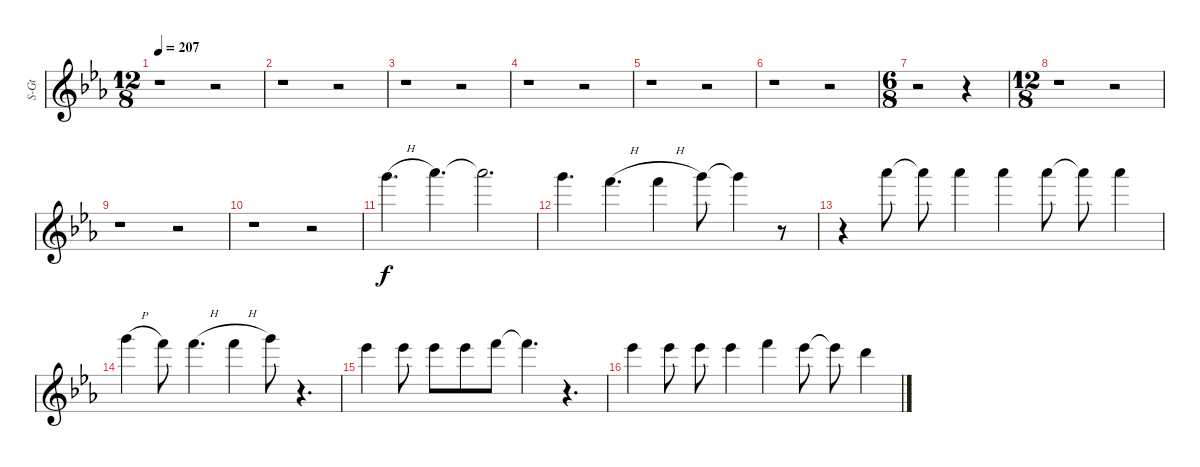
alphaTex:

\bracketExtendMode groupsimilarinstruments
\otherSystemsTrackNameOrientation horizontal
\track ("Choir" "S-Gt") {instrument flute}
\staff {score}
\tuning (E5 B4 G4 D4 A3 E3)
\displaytranspose 12
\ts (12 8)
\tempo 207
\clef g2
\ks eb
r.1{dy f beam Down} r.2{beam Down} |
r.1{beam Down} r.2{beam Down} |
r.1{beam Down} r.2{beam Down} |
r.1{beam Down} r.2{beam Down} |
r.1{beam Down} r.2{beam Down} |
r.1{beam Down} r.2{beam Down} |
\ts (6 8)
r.2{beam Down} r.4{beam Down} |
\ts (12 8)
r.1{beam Down} r.2{beam Down} |
r.1{beam Down} r.2{beam Down} |
r.1{beam Down} r.2{beam Down} |
3.1{h acc forcenatural}.4{d beam Down} 4.1{acc b}.4{d beam Down} 4.1{t acc b}.2{d beam Down} |
3.1{acc forcenatural}.4{d beam Down} 1.1{h acc forcenatural}.4{d beam Down} 1.1{h acc forcenatural}.4{beam Down} 3.1{acc forcenatural}.8{beam Down} 3.1{t acc forcenatural}.4{beam Down} r.8{beam Down} |
r.4{beam Down} 4.1{acc b}.8{beam Down} 4.1{t acc b}.8{beam Down} 4.1{acc b}.4{beam Down} 4.1{acc b}.4{beam Down} 4.1{acc b}.8{beam Down} 4.1{t acc b}.8{beam Down} 4.1{acc b}.4{beam Down} |
3.1{h acc forcenatural}.4{beam Down} 1.1{acc forcenatural}.8{beam Down} 1.1{h acc forcenatural}.4{d beam Down} 1.1{h acc forcenatural}.4{beam Down} 3.1{acc forcenatural}.8{beam Down} r.4{d beam Down} |
4.2{acc b}.4{beam Down} 4.2{acc b}.8{beam Down} 4.2{acc b}.8{beam Down} 4.2{acc b}.8{beam Down} 6.2{acc forcenatural}.8{beam Down} 6.2{t acc forcenatural}.4{d beam Down} r.4{d beam Down} |
4.2{acc b}.4{beam Down} 4.2{acc b}.8{beam Down} 4.2{acc b}.8{beam Down} 4.2{acc b}.4{beam Down} 6.2{acc forcenatural}.4{beam Down} 4.2{acc b}.8{beam Down} 4.2{t acc b}.8{beam Down} 3.2{acc forcenatural}.4{beam Down}
